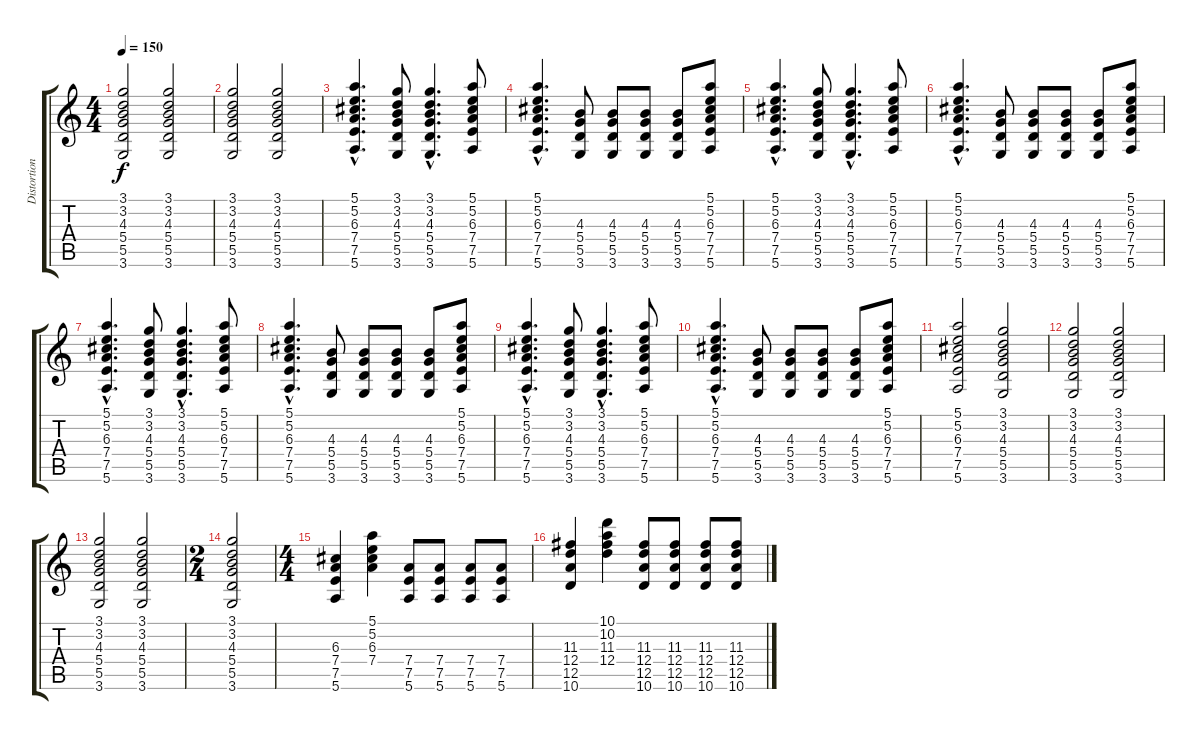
\track ("Distortion FX" "Distortion") {instrument distortionguitar}
\staff {score tabs}
\tuning (E4 B3 G3 D3 A2 E2) {hide}
\ts (4 4)
\tempo 150
\clef g2
\ks c
(3.1 3.2 4.3 5.4 5.5 3.6).2{dy f} (3.1 3.2 4.3 5.4 5.5 3.6).2 |
(3.1 3.2 4.3 5.4 5.5 3.6).2 (3.1 3.2 4.3 5.4 5.5 3.6).2 |
(5.1{hac} 5.2{hac} 6.3{hac} 7.4{hac} 7.5{hac} 5.6{hac}).4{d} (3.1 3.2 4.3 5.4 5.5 3.6).8 (3.1{hac} 3.2{hac} 4.3{hac} 5.4{hac} 5.5{hac} 3.6{hac}).4{d} (5.1 5.2 6.3 7.4 7.5 5.6).8 |
(5.1{hac} 5.2{hac} 6.3{hac} 7.4{hac} 7.5{hac} 5.6{hac}).4{d} (4.3 5.4 5.5 3.6).8 (4.3 5.4 5.5 3.6).8 (4.3 5.4 5.5 3.6).8 (4.3 5.4 5.5 3.6).8 (5.1 5.2 6.3 7.4 7.5 5.6).8 |
(5.1{hac} 5.2{hac} 6.3{hac} 7.4{hac} 7.5{hac} 5.6{hac}).4{d} (3.1 3.2 4.3 5.4 5.5 3.6).8 (3.1{hac} 3.2{hac} 4.3{hac} 5.4{hac} 5.5{hac} 3.6{hac}).4{d} (5.1 5.2 6.3 7.4 7.5 5.6).8 |
(5.1{hac} 5.2{hac} 6.3{hac} 7.4{hac} 7.5{hac} 5.6{hac}).4{d} (4.3 5.4 5.5 3.6).8 (4.3 5.4 5.5 3.6).8 (4.3 5.4 5.5 3.6).8 (4.3 5.4 5.5 3.6).8 (5.1 5.2 6.3 7.4 7.5 5.6).8 |
(5.1{hac} 5.2{hac} 6.3{hac} 7.4{hac} 7.5{hac} 5.6{hac}).4{d} (3.1 3.2 4.3 5.4 5.5 3.6).8 (3.1{hac} 3.2{hac} 4.3{hac} 5.4{hac} 5.5{hac} 3.6{hac}).4{d} (5.1 5.2 6.3 7.4 7.5 5.6).8 |
(5.1{hac} 5.2{hac} 6.3{hac} 7.4{hac} 7.5{hac} 5.6{hac}).4{d} (4.3 5.4 5.5 3.6).8 (4.3 5.4 5.5 3.6).8 (4.3 5.4 5.5 3.6).8 (4.3 5.4 5.5 3.6).8 (5.1 5.2 6.3 7.4 7.5 5.6).8 |
(5.1{hac} 5.2{hac} 6.3{hac} 7.4{hac} 7.5{hac} 5.6{hac}).4{d} (3.1 3.2 4.3 5.4 5.5 3.6).8 (3.1{hac} 3.2{hac} 4.3{hac} 5.4{hac} 5.5{hac} 3.6{hac}).4{d} (5.1 5.2 6.3 7.4 7.5 5.6).8 |
(5.1{hac} 5.2{hac} 6.3{hac} 7.4{hac} 7.5{hac} 5.6{hac}).4{d} (4.3 5.4 5.5 3.6).8 (4.3 5.4 5.5 3.6).8 (4.3 5.4 5.5 3.6).8 (4.3 5.4 5.5 3.6).8 (5.1 5.2 6.3 7.4 7.5 5.6).8 |
(5.1 5.2 6.3 7.4 7.5 5.6).2 (3.1 3.2 4.3 5.4 5.5 3.6).2 |
(3.1 3.2 4.3 5.4 5.5 3.6).2 (3.1 3.2 4.3 5.4 5.5 3.6).2 |
(3.1 3.2 4.3 5.4 5.5 3.6).2 (3.1 3.2 4.3 5.4 5.5 3.6).2 |
\ts (2 4)
(3.1 3.2 4.3 5.4 5.5 3.6).2 |
\ts (4 4)
(6.3 7.4 7.5 5.6).4 (5.1 5.2 6.3 7.4).4 (7.4 7.5 5.6).8 (7.4 7.5 5.6).8 (7.4 7.5 5.6).8 (7.4 7.5 5.6).8 |
(11.3 12.4 12.5 10.6).4 (10.1 10.2 11.3 12.4).4 (11.3 12.4 12.5 10.6).8 (11.3 12.4 12.5 10.6).8 (11.3 12.4 12.5 10.6).8 (11.3 12.4 12.5 10.6).8
